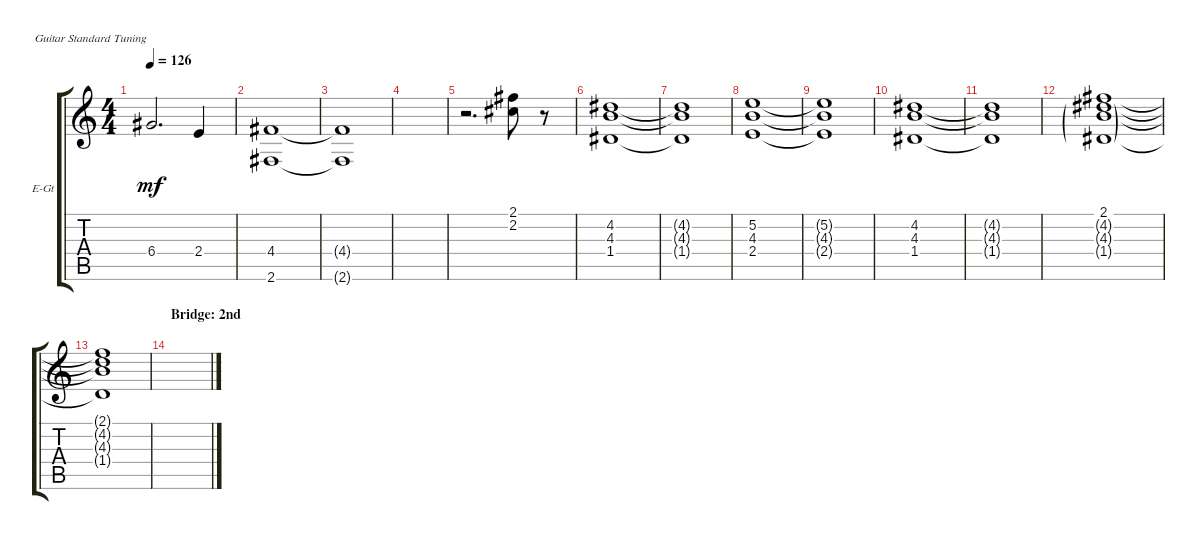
\defaultSystemsLayout 4
\bracketExtendMode groupsimilarinstruments
\firstSystemTrackNameOrientation horizontal
\otherSystemsTrackNameOrientation horizontal
\track ("Trumpet" "E-Gt") {instrument electricguitarclean}
\staff {score tabs}
\tuning (E4 B3 G3 D3 A2 E2)
\ts (4 4)
\tempo 126
\clef g2
\ks c
6.4{t}.2{d dy mf} 2.4.4 |
(4.4 2.6).1 |
(4.4{t} 2.6{t}).1 |
|
r.2{d} (2.2 2.1).8 r.8 |
(4.2 4.3 1.4).1 |
(4.2{t} 4.3{t} 1.4{t}).1 |
(5.2 4.3 2.4).1 |
(5.2{t} 4.3{t} 2.4{t}).1 |
(4.2 4.3 1.4).1 |
(4.2{t} 4.3{t} 1.4{t}).1 |
(4.2{g} 4.3{g} 1.4{g} 2.1).1 |
(4.2{t} 4.3{t} 1.4{t} 2.1{t}).1 |
\section ("" "Bridge: 2nd")
